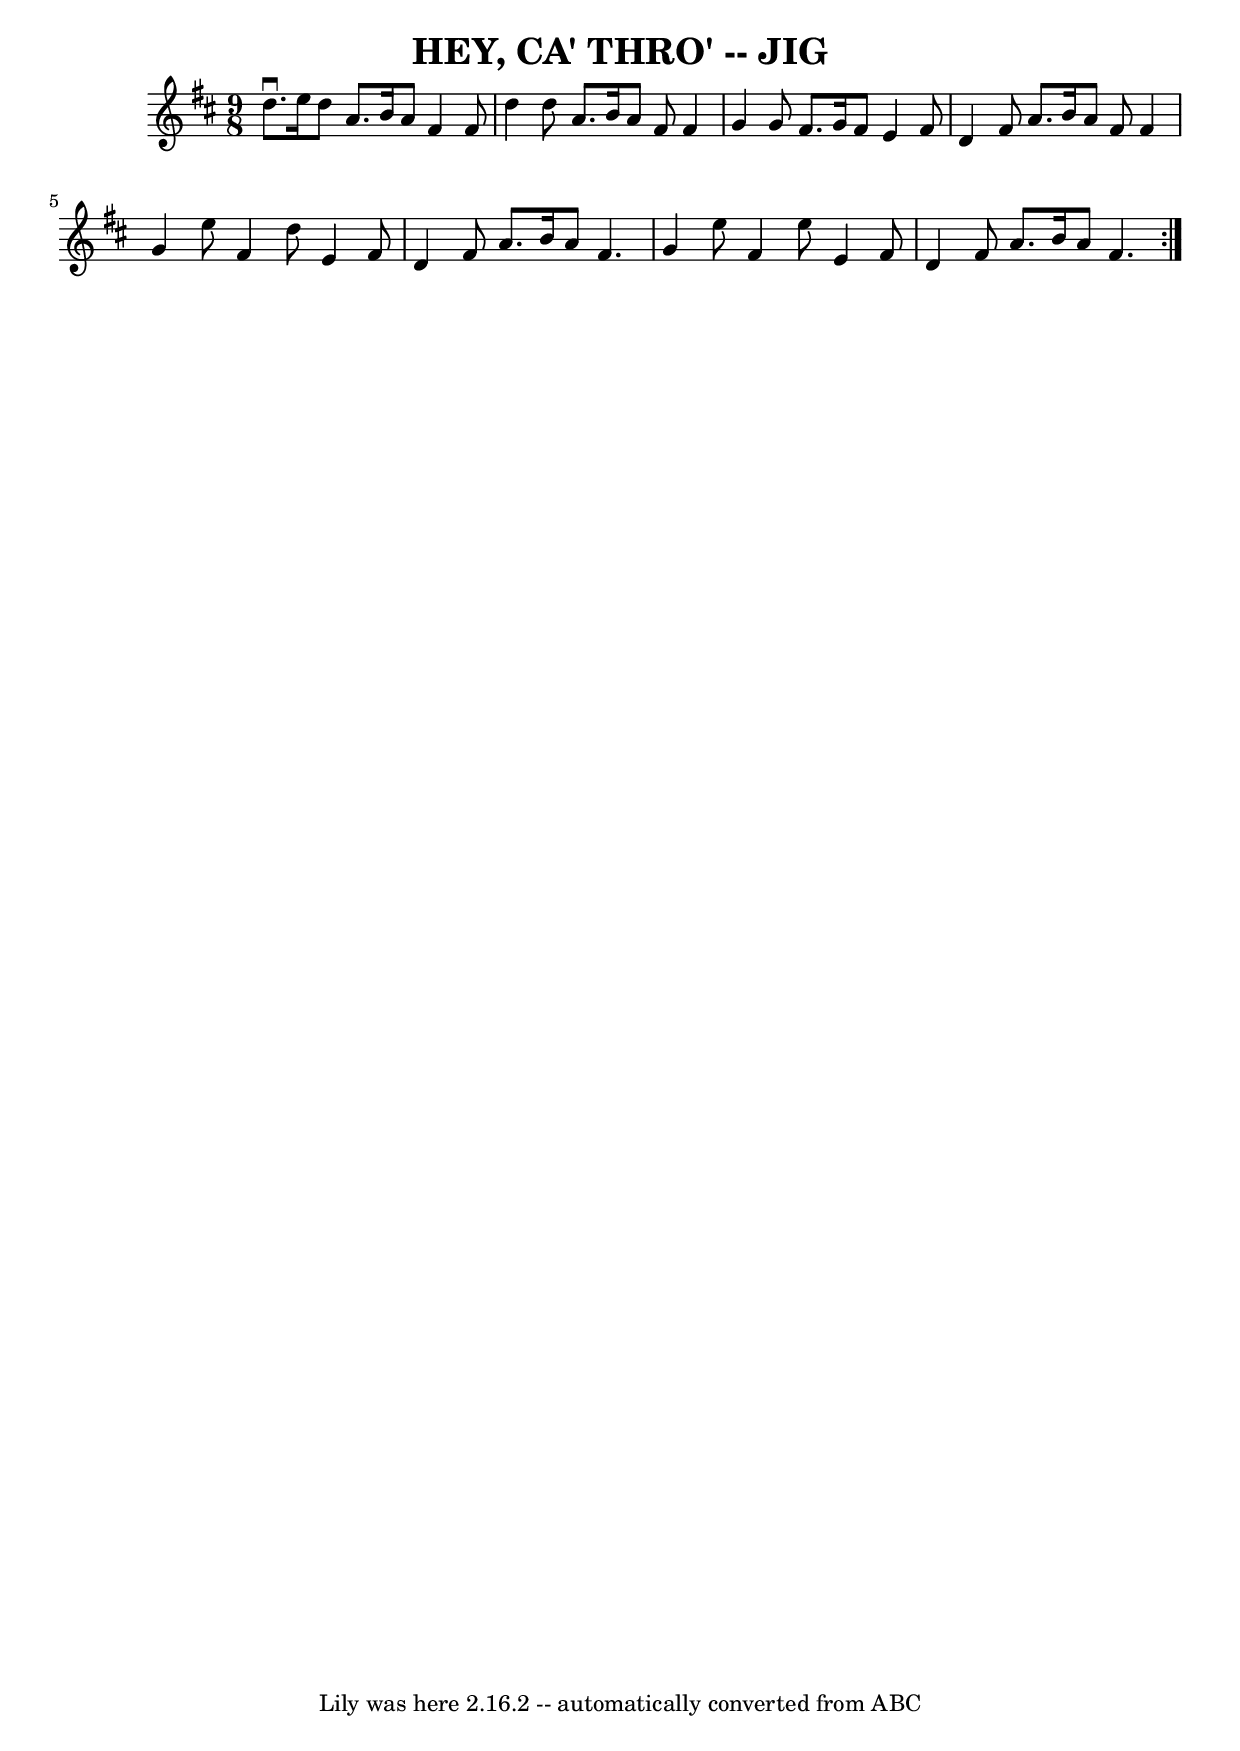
\version "2.7.40"
\header {
	book = "Ryan's Mammoth Collection of Fiddle Tunes"
	crossRefNumber = "1"
	footnotes = ""
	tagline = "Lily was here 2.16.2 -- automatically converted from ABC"
	title = "HEY, CA' THRO' -- JIG"
}
voicedefault =  {
\set Score.defaultBarType = "empty"

\repeat volta 2 {
\time 9/8 \key d \major d''8. ^\downbow e''16 d''8 a'8. b'16    
a'8 fis'4 fis'8    |
 d''4 d''8 a'8. b'16 a'8    
fis'8 fis'4    |
 g'4 g'8 fis'8. g'16 fis'8 e'4    
fis'8    |
 d'4 fis'8 a'8. b'16 a'8 fis'8 fis'4       
 |
 g'4 e''8 fis'4 d''8 e'4 fis'8    |
 d'4    
fis'8 a'8. b'16 a'8 fis'4.    |
 g'4 e''8 fis'4    
e''8 e'4 fis'8    |
 d'4 fis'8 a'8. b'16 a'8    
fis'4.    }   
}

\score{
    <<

	\context Staff="default"
	{
	    \voicedefault 
	}

    >>
	\layout {
	}
	\midi {}
}
